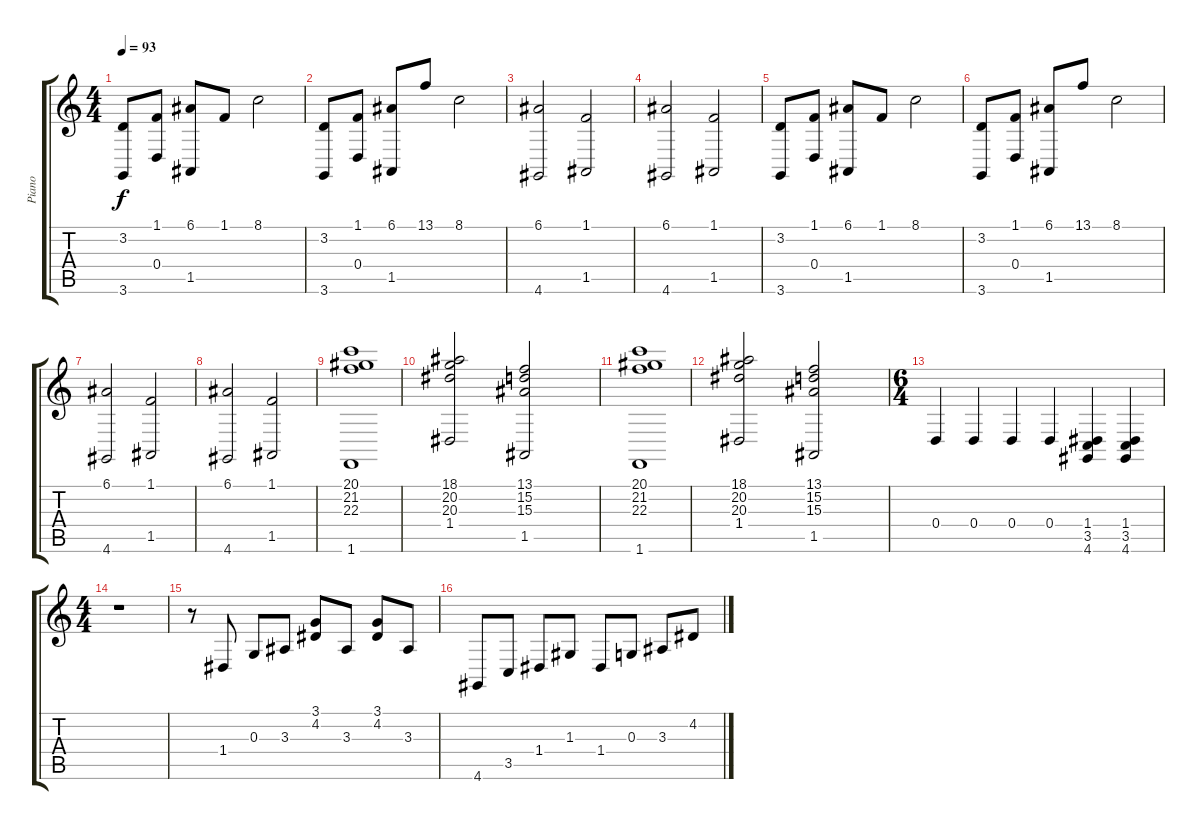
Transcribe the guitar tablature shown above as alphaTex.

\track ("Piano" "Piano") {instrument acousticgrandpiano}
\staff {score tabs}
\tuning (E4 B3 G3 D3 A2 E2) {hide}
\ts (4 4)
\tempo 93
\clef g2
\ks c
(3.2 3.6).8{dy f} (1.1 0.4).8 (6.1 1.5).8 1.1.8 8.1.2 |
(3.2 3.6).8 (1.1 0.4).8 (6.1 1.5).8 13.1.8 8.1.2 |
(6.1 4.6).2 (1.1 1.5).2 |
(6.1 4.6).2 (1.1 1.5).2 |
(3.2 3.6).8 (1.1 0.4).8 (6.1 1.5).8 1.1.8 8.1.2 |
(3.2 3.6).8 (1.1 0.4).8 (6.1 1.5).8 13.1.8 8.1.2 |
(6.1 4.6).2 (1.1 1.5).2 |
(6.1 4.6).2 (1.1 1.5).2 |
(20.1 21.2 22.3 1.6).1 |
(18.1 20.2 20.3 1.4).2 (13.1 15.2 15.3 1.5).2 |
(20.1 21.2 22.3 1.6).1 |
(18.1 20.2 20.3 1.4).2 (13.1 15.2 15.3 1.5).2 |
\ts (6 4)
0.4.4 0.4.4 0.4.4 0.4.4 (1.4 3.5 4.6).4 (1.4 3.5 4.6).4 |
\ts (4 4)
r.1 |
r.8 1.4.8 0.3.8 3.3.8 (3.1 4.2).8 3.3.8 (3.1 4.2).8 3.3.8 |
4.6.8 3.5.8 1.4.8 1.3.8 1.4.8 0.3.8 3.3.8 4.2.8
